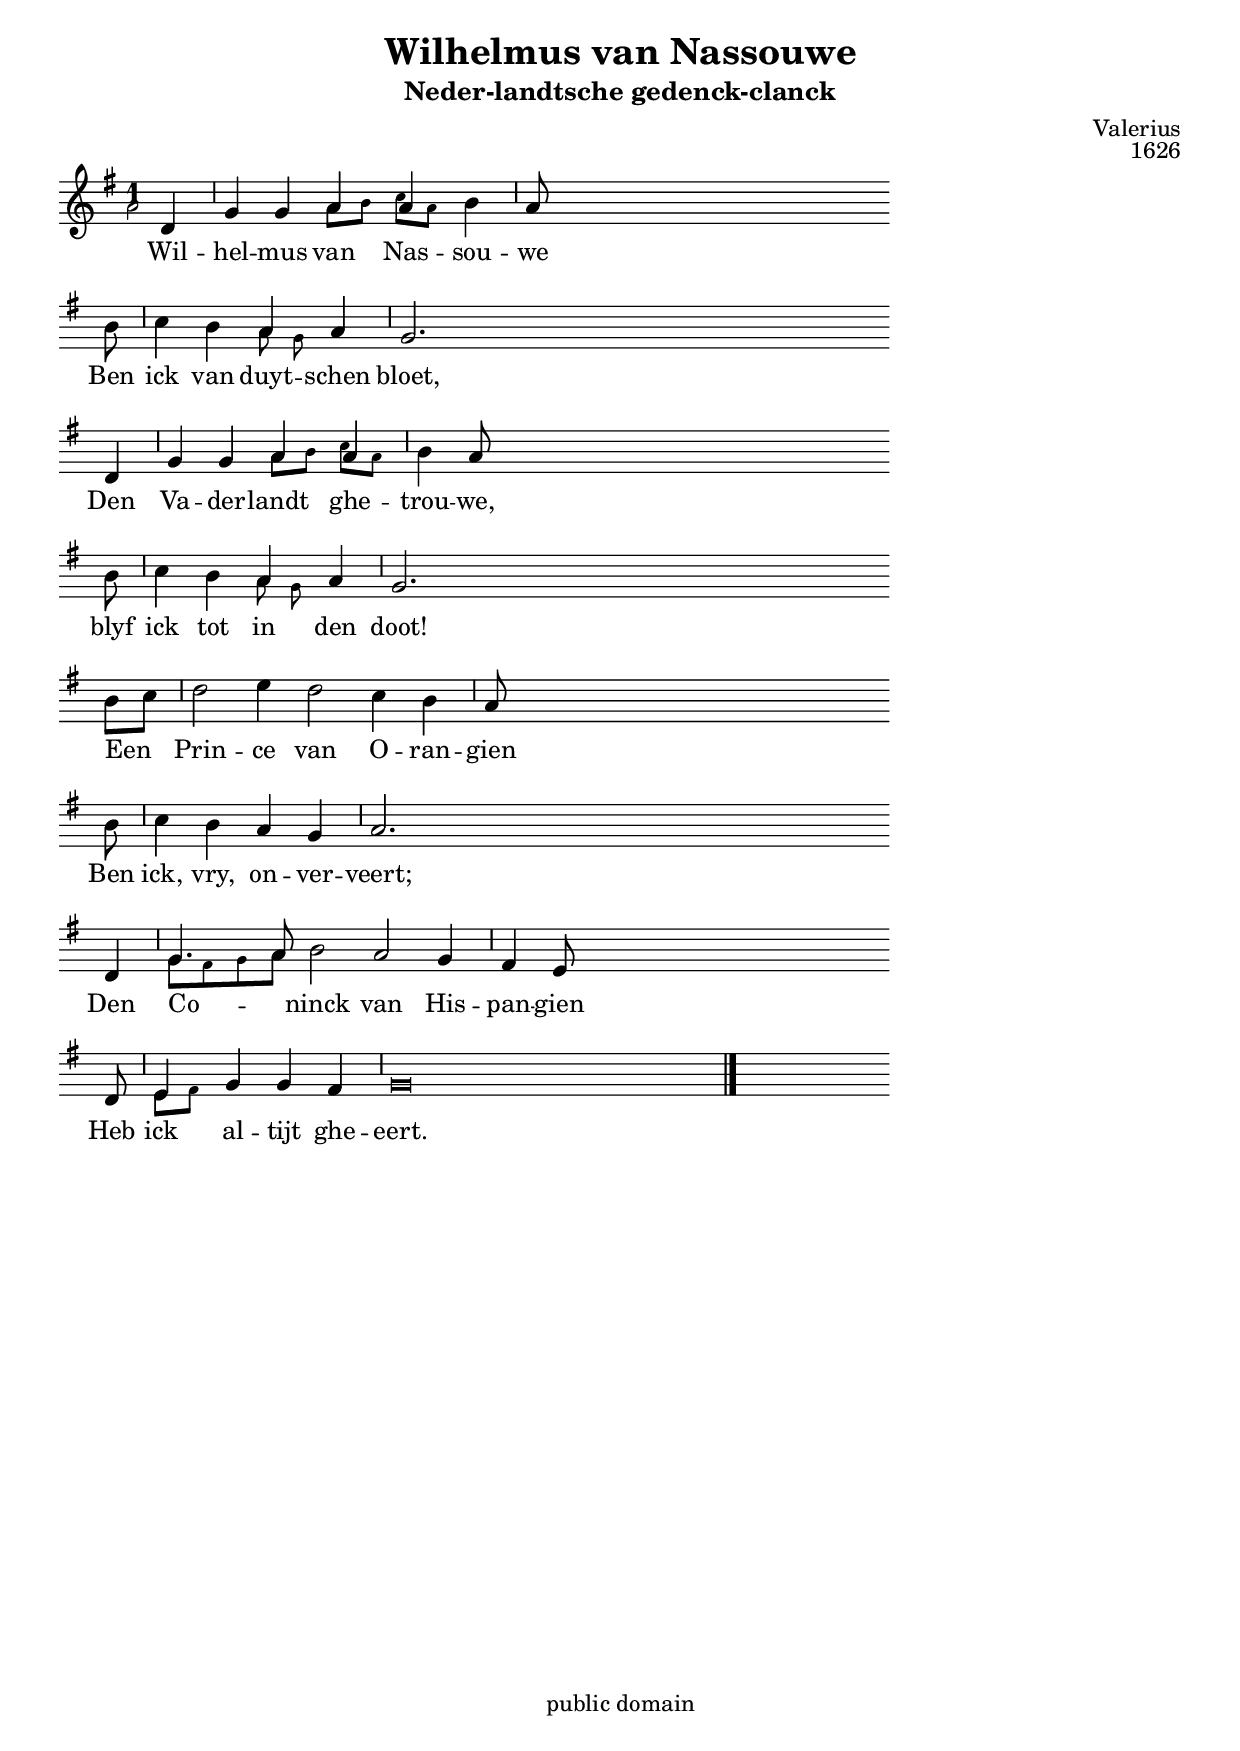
\version "2.7.31"

\header {
  texidoc = "Wilhelmus van Nassouwe"
  title = "Wilhelmus van Nassouwe"
  composer = "Valerius"
  subtitle = "Neder-landtsche gedenck-clanck"
  opus = "1626"
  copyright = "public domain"
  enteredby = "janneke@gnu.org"
}

%% hymn tricks
#(define (prepend-grob-property grob-name
	  grob-prop entry)
  (lambda (context)
   (let*
    ((grob-def (ly:context-property context grob-name)))
    (if (pair? grob-def)
     (ly:context-pushpop-property context grob-name grob-prop
      (cons
       entry
       (assoc-get grob-prop (car grob-def))))))))

#(define (set-extra-space grob-name entry value)
  (prepend-grob-property grob-name 'space-alist
   (cons entry (cons 'extra-space value))))

noclefs =  {
  s1
  \override Staff.Clef #'break-visibility =
    #all-invisible
}

setMargins = {
  %% first line left margin
  %% justified:
  %% \context Staff \applyContext #(set-extra-space 'TimeSignature 'first-note 4.5)
  %% raggedright:
  \context Staff \applyContext #(set-extra-space 'TimeSignature 'first-note 9.5)
  
  %% next lines left margin
  \context Staff \applyContext #(set-extra-space 'KeySignature 'staff-bar 15)
  
  %% next lines small key-signature margin
  \context Staff \applyContext #(set-extra-space 'LeftEdge 'key-signature 1.0)
}

pipeSymbol = {
  %% Set height of bar line to 2 staff-spaces
  \once \override Staff.BarLine #'bar-size = #2
  %% Move barline one staff-space up
  \once \override Staff.BarLine #'extra-offset = #'(0 . 1)
  \bar "|"
}

myBreak = { \bar "" \break }

\layout {
  indent = 0.0\mm
  linewidth = 120.0\mm
  textheight = 270.0\mm
}

voice =  \relative c' {
  \clef violin
  \key g \major
  d4 | g g a a b | a8 \myBreak
  b8 | c4 b a a | g2. \myBreak

  d4 | g g a a | b a8 \myBreak
  b8 | c4 b a a| g2.  \myBreak

  %% Hack for better left tekst margin
  %% b8[ c] | d2 e4 d2 c4 | b a8 \myBreak
  \set melismaBusyProperties = #'()
  b8[ c] |
  \unset melismaBusyProperties
  d2 e4 d2 c4 b | a8 \myBreak
  b8 | c4 b a g | a2. \myBreak

  d,4 | g4.\melisma a8\melismaEnd b2 a2 g4 | fis e8 \myBreak
  d8 | e4 g g fis | 
  
  \override NoteHead #'style = #'neomensural

  g\breve

  %% justified lines:
  %%\override Staff.BarLine #'extra-offset = #'(12 . 0)
  %% raggedright:
  \override Staff.BarLine #'extra-offset = #'(23 . 0)
  \bar "|."
}

stich =  \relative c'' {
  \override Staff.NoteCollision #'merge-differently-dotted = ##t
  \set fontSize = #-3
  \override Stem #'length-fraction = #(magstep -3)

  \voiceTwo
  \partial 4
  s4 s s a8[ b] c[ a] s4.
  s8 s4 s a8 g s4 s2.

  s4 s s a8[ b] c[ a] s4.
  s8 s4 s a8 g s4 s2.
  
  s8 s s2 s4 s2 s4 s s8
  s8 s4 s s s s2.

  s4 g8[ fis g a] s2 s2 s4 s s8
  s8 e8[ fis]
}

modernText = \lyricmode {
  Wil -- hel -- mus van Nas -- sou -- we
  ben ik van duit -- sen bloed,

  den va -- der -- land ge -- trou -- we
  blijf ik tot in den dood.

  Een prin -- se van O -- ran -- je
  ben ik vrij on -- ver -- veerd,

  den ko -- ning van His -- pan -- je
  heb ik al -- tijd ge -- eerd.
}

text = \lyricmode {
  Wil -- hel -- mus van Nas -- sou -- we
  Ben ick van duyt -- schen bloet,
  Den Va -- der -- landt ghe -- trou -- we,
  blyf ick tot in den doot!
  %% Hack for better left text margin:
  %% Een Prin -- ce van O -- ran -- gien
  Een " " Prin -- ce van O -- ran -- gien
  Ben ick, vry, on -- ver -- veert;
  Den Co -- ninck van His -- pan -- gien
  Heb ick al -- tijt ghe -- eert.
}

oneHalfNoteTime = \markup {
  \override #'(baseline-skip . 0)
  \column { \line { \number "1" } \line { \smaller \smaller \note #"2" #-0.5 } }
}

\layout {
  raggedright = ##t

  \context {
    \Score
    %% defaults
    %% (shortest-duration-space . 2.0)
    %% (spacing-increment . 1.2)
    %% (base-shortest-duration . ,(ly:make-moment 1 8))
    %% wider spacing
    \override SpacingSpanner #'shortest-duration-space = #3.0
    \override SpacingSpanner #'spacing-increment = #1.2
    \override SpacingSpanner #'base-shortest-duration = #(ly:make-moment 1 8)
  }
}

\score {
  \context Score <<
    \context Staff <<
      \override Staff.StaffSymbol #'width = #'80
      \set Staff.autoBeaming = ##f
      \set Score.timing = ##f
      \setMargins
     
      %% Less vertical space needed with lyrics
      \override Staff.VerticalAxisGroup #'minimum-Y-extent = #'(2 . 2)
      
      %% Custom time signature
      \override Staff.TimeSignature #'stencil = #ly:text-interface::print
      \override Staff.TimeSignature #'text = #oneHalfNoteTime
      \noclefs
    
      \context Voice = "voice" \voice
      \context Voice = "stich" \stich
    >>
    \lyricsto "voice" \new Lyrics {
      \override VerticalAxisGroup #'minimum-Y-extent = #'(2 . 2)
      \text
    }
  >>
  \layout {}
  \midi {}
}

%%% Local variables:
%%% LilyPond-indent-level:2
%%% End:
